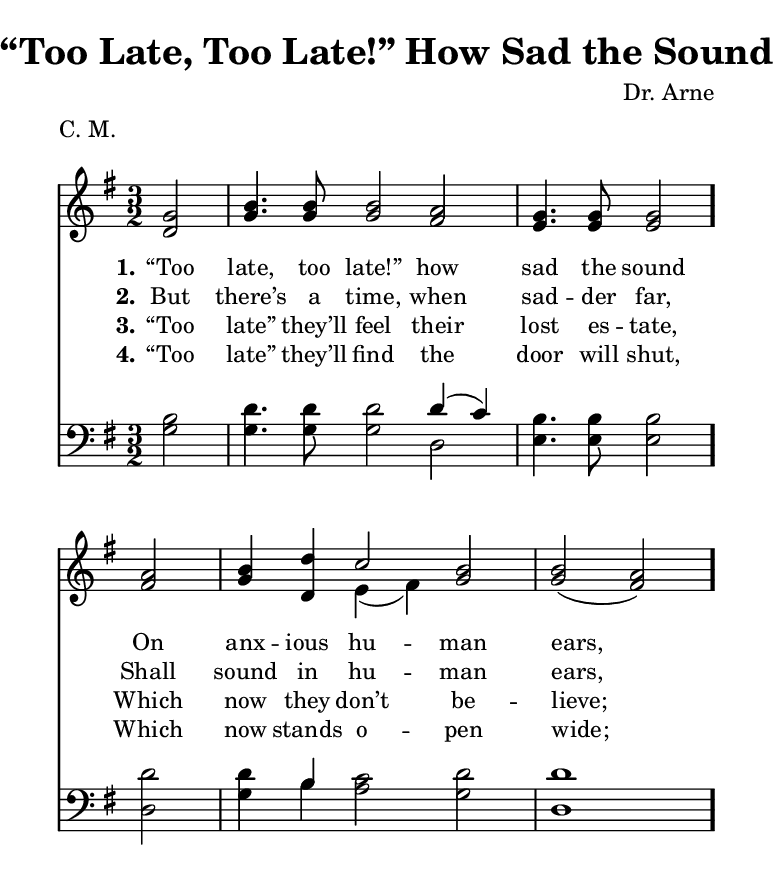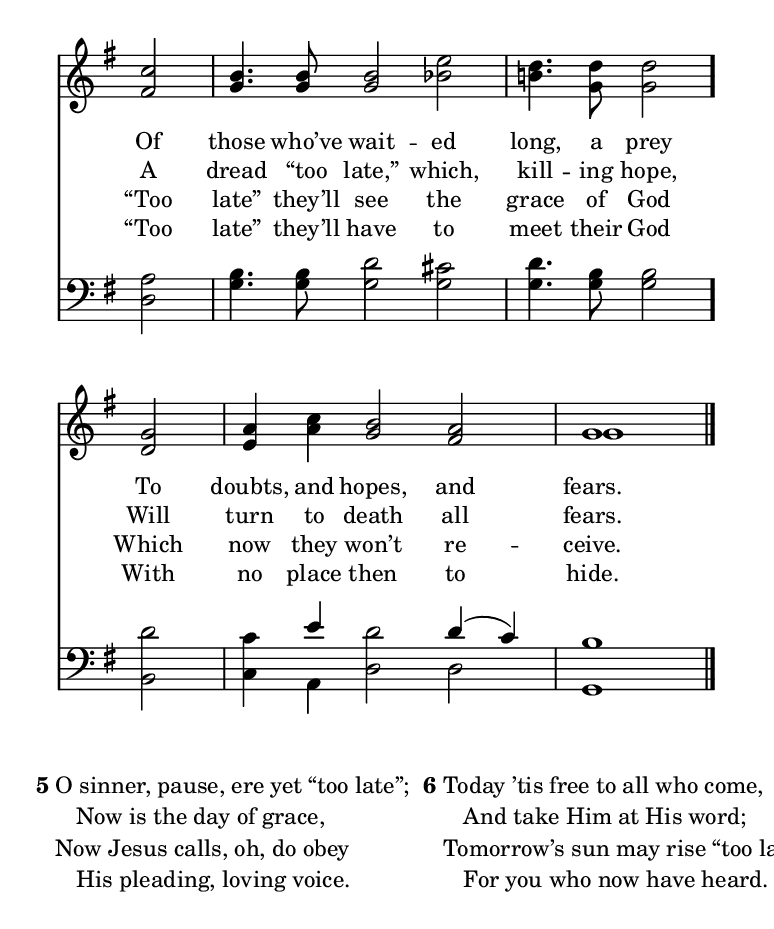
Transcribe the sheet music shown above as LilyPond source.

\include "common/global.ily"
\paper {
  \include "common/paper.ily"
  ragged-bottom = ##t
  page-count = #(cond (is-eogsized 2) (#t #f))
  systems-per-page = #(cond (is-eogsized 1) (#t #f))
}

\header{
  %gospel
  hymnnumber = "46"
  title = "“Too Late, Too Late!” How Sad the Sound"
  tunename = "Arlington"
  meter = "C. M."
  poet = ""
  composer = "Dr. Arne"
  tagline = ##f
}

% for fermata in MIDI
ta = { \tempo 4=120 }
tb = { \tempo 4=60  }

patternAA = { c2 | c4. c8 c2 c2      | c4. c8 c2 }
patternAB = { c2 | c4. c8 c2 c4( c4) | c4. c8 c2 }
patternBA = { c2 | c4 c4 c2      c2      | c2( c2) }
patternBB = { c2 | c4 c4 c4( c4) c2      | c2( c2) }
patternBC = { c2 | c4 c4 c2      c2      | c1      }
patternBD = { c2 | c4 c4 c2      c4( c4) | c1      }

global = {
  \include "common/overrides.ily"
  \override Staff.TimeSignature.style = #'numbered
  \time 3/2
  \override Score.MetronomeMark.transparent = ##t % hide all fermata changes too
  \ta
  \key g \major
  \partial 2
  \autoBeamOff
}

notesSoprano = {
\global
\relative c'' {

  \changePitch \patternAA { g | b b b a | g g g }
  \changePitch \patternBA { a | b d c b | b a }
  \changePitch \patternAA { c | b b b e | d d d }
  \changePitch \patternBC { g, | a c b a | g }

  \bar "|."

}
}

notesAlto = {
\global
\relative e' {

  \changePitch \patternAA { d | g g g fis | e e e }
  \changePitch \patternBB { fis | g d e fis g | g fis }
  \changePitch \patternAA { fis | g g g bes | b! g g }
  \changePitch \patternBC { d | e a g fis | g }

}
}

notesTenor = {
\global
\relative a {

  \changePitch \patternAB { b | d d d d c | b b b }
  \changePitch \patternBC { d | d b c d | d }
  \changePitch \patternAA { a | b b d cis | d b b }
  \changePitch \patternBD { d | c e d d c | b }

}
}

notesBass = {
\global
\relative f {

  \changePitch \patternAA { g | g g g d | e e e }
  \changePitch \patternBC { d | g b a g | d }
  \changePitch \patternAA { d | g g g g | g g g }
  \changePitch \patternBC { b, | c a d d | g, }

}
}

wordsA = \lyricmode {
\set stanza = "1."

“Too late, too late!” how sad the sound \bar "."
On anx -- ious hu -- man ears, \bar "." \eogbreak
Of those who’ve wait -- ed long, a prey \bar "."
To doubts, and hopes, and fears. \bar "." \eogbreak

}

wordsB = \lyricmode {
\set stanza = "2."

But there’s a time, when sad -- der far,
Shall sound in hu -- man ears,
A dread “too late,” which, kill -- ing hope,
Will turn to death all fears.

}

wordsC = \lyricmode {
\set stanza = "3."

“Too late” they’ll feel their lost es -- tate,
Which now they don’t be -- lieve;
“Too late” they’ll see the grace of God
Which now they won’t re -- ceive.

}

wordsD = \lyricmode {
\set stanza = "4."

“Too late” they’ll find the door will shut,
Which now stands o -- pen wide;
“Too late” they’ll have to meet their God
With no place then to hide.

}

wordsE = \markuplist {

\line { O sinner, pause, ere yet “too late”; }
\line { { \hspace #2 } Now is the day of grace, }
\line { Now Jesus calls, oh, do obey }
\line { { \hspace #2 } His pleading, loving voice. }

}

wordsF = \markuplist {

\line { Today ’tis free to all who come, }
\line { { \hspace #2 } And take Him at His word; }
\line { Tomorrow’s sun may rise “too late” }
\line { { \hspace #2 } For you who now have heard. }

}

\score {
  \context ChoirStaff <<
    \context Staff = upper <<
      \set Staff.autoBeaming = ##f
      \set ChoirStaff.systemStartDelimiter = #'SystemStartBar
      \set ChoirStaff.printPartCombineTexts = ##f
      \partcombine #'(2 . 9) \notesSoprano \notesAlto
      \context NullVoice = sopranos { \voiceOne << \notesSoprano >> }
      \context Lyrics = one   \lyricsto sopranos \wordsA
      \context Lyrics = two   \lyricsto sopranos \wordsB
      \context Lyrics = three \lyricsto sopranos \wordsC
      \context Lyrics = four  \lyricsto sopranos \wordsD
    >>
    \context Staff = men <<
      \set Staff.autoBeaming = ##f
      \clef bass
      \set ChoirStaff.printPartCombineTexts = ##f
      \partcombine #'(2 . 9) \notesTenor \notesBass
    >>
  >>
  \layout {
    \include "common/layout.ily"
  }
  \midi{
    \include "common/midi.ily"
  }
}

\noPageBreak

\markup { \fill-line {
  \hspace #0.1
  \line{ \bold 5 \column { \wordsE } }
  \hspace #0.1
  \line{ \bold 6 \column { \wordsF } }
  \hspace #0.1
} }

\version "2.19.49"  % necessary for upgrading to future LilyPond versions.

% vi:set et ts=2 sw=2 ai nocindent syntax=lilypond:
